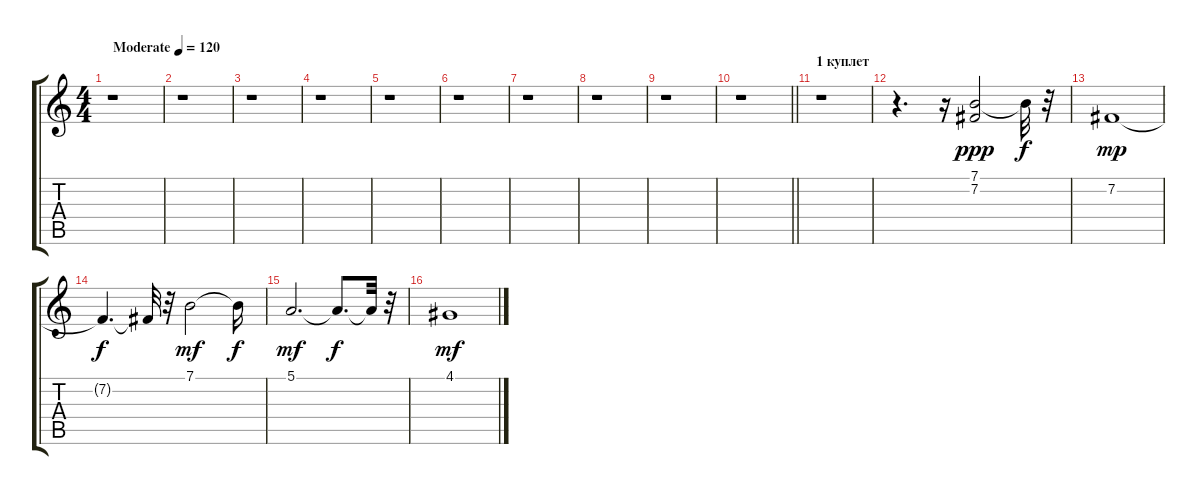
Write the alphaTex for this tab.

\track "" {instrument tremolostrings}
\staff {score tabs}
\tuning (E4 B3 G3 D3 A2 E2) {hide}
\ts (4 4)
\tempo (120 "Moderate")
\clef g2
\ks c
r.1{dy ppp instrument tremolostrings} |
r.1 |
r.1 |
r.1 |
r.1 |
r.1 |
r.1 |
r.1 |
r.1 |
\barLineRight lightlight
r.1 |
\section ("" "1 куплет")
r.1 |
r.4{d} r.16 (7.1 7.2).2 7.1{t}.32{dy f} r.32 |
7.2.1{dy mp} |
7.2{t}.4{d dy f} 7.2{t}.32 r.32 7.1.2{dy mf} 7.1{t}.16{dy f} |
5.1.2{d dy mf} 5.1{t}.8{d dy f} 5.1{t}.32 r.32 |
4.1.1{dy mf}
